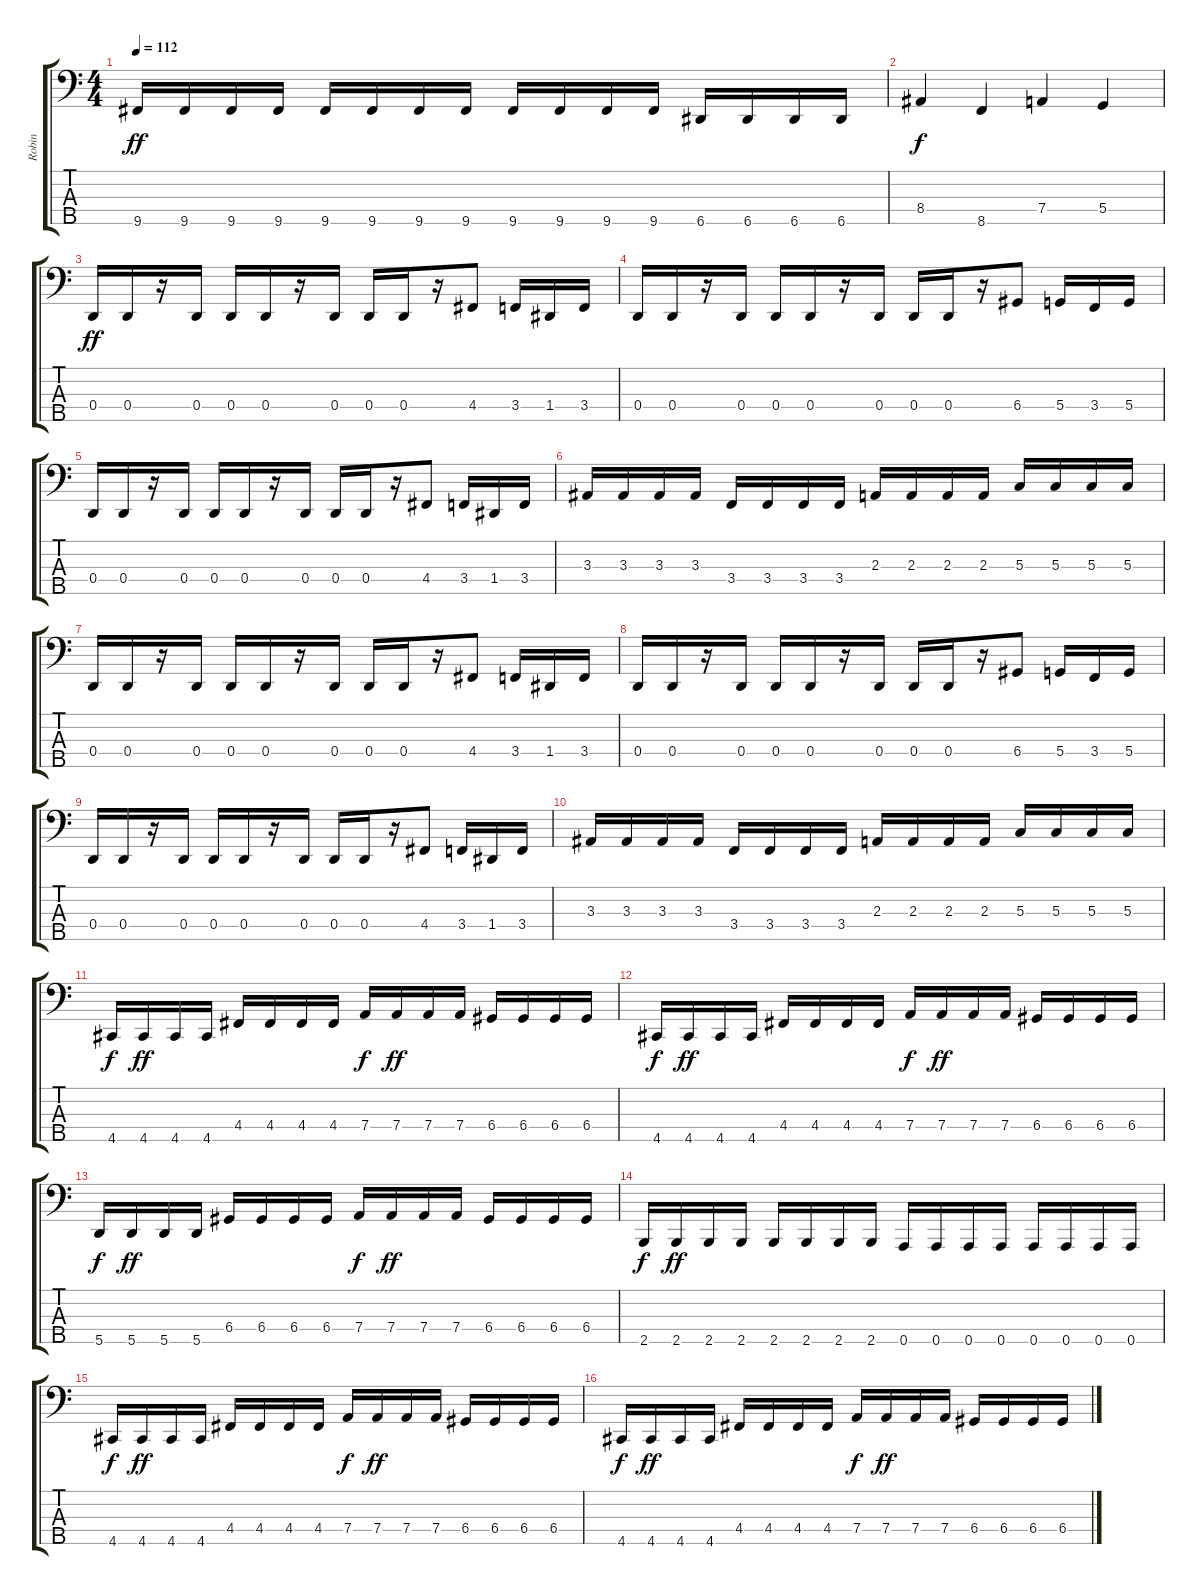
\track ("Robin" "Robin") {instrument electricbasspick}
\staff {score tabs}
\tuning (F2 C2 G1 D1 A0) {hide}
\ts (4 4)
\tempo 112
\clef f4
\ks c
9.5.16{dy ff} 9.5.16 9.5.16 9.5.16 9.5.16 9.5.16 9.5.16 9.5.16 9.5.16 9.5.16 9.5.16 9.5.16 6.5.16 6.5.16 6.5.16 6.5.16 |
8.4.4{dy f} 8.5.4 7.4.4 5.4.4 |
0.4.16{dy ff} 0.4.16 r.16 0.4.16 0.4.16 0.4.16 r.16 0.4.16 0.4.16 0.4.16 r.16 4.4.8 3.4.16 1.4.16 3.4.16 |
0.4.16 0.4.16 r.16 0.4.16 0.4.16 0.4.16 r.16 0.4.16 0.4.16 0.4.16 r.16 6.4.8 5.4.16 3.4.16 5.4.16 |
0.4.16 0.4.16 r.16 0.4.16 0.4.16 0.4.16 r.16 0.4.16 0.4.16 0.4.16 r.16 4.4.8 3.4.16 1.4.16 3.4.16 |
3.3.16 3.3.16 3.3.16 3.3.16 3.4.16 3.4.16 3.4.16 3.4.16 2.3.16 2.3.16 2.3.16 2.3.16 5.3.16 5.3.16 5.3.16 5.3.16 |
0.4.16 0.4.16 r.16 0.4.16 0.4.16 0.4.16 r.16 0.4.16 0.4.16 0.4.16 r.16 4.4.8 3.4.16 1.4.16 3.4.16 |
0.4.16 0.4.16 r.16 0.4.16 0.4.16 0.4.16 r.16 0.4.16 0.4.16 0.4.16 r.16 6.4.8 5.4.16 3.4.16 5.4.16 |
0.4.16 0.4.16 r.16 0.4.16 0.4.16 0.4.16 r.16 0.4.16 0.4.16 0.4.16 r.16 4.4.8 3.4.16 1.4.16 3.4.16 |
3.3.16 3.3.16 3.3.16 3.3.16 3.4.16 3.4.16 3.4.16 3.4.16 2.3.16 2.3.16 2.3.16 2.3.16 5.3.16 5.3.16 5.3.16 5.3.16 |
4.5.16{dy f} 4.5.16{dy ff} 4.5.16 4.5.16 4.4.16 4.4.16 4.4.16 4.4.16 7.4.16{dy f} 7.4.16{dy ff} 7.4.16 7.4.16 6.4.16 6.4.16 6.4.16 6.4.16 |
4.5.16{dy f} 4.5.16{dy ff} 4.5.16 4.5.16 4.4.16 4.4.16 4.4.16 4.4.16 7.4.16{dy f} 7.4.16{dy ff} 7.4.16 7.4.16 6.4.16 6.4.16 6.4.16 6.4.16 |
5.5.16{dy f} 5.5.16{dy ff} 5.5.16 5.5.16 6.4.16 6.4.16 6.4.16 6.4.16 7.4.16{dy f} 7.4.16{dy ff} 7.4.16 7.4.16 6.4.16 6.4.16 6.4.16 6.4.16 |
2.5.16{dy f} 2.5.16{dy ff} 2.5.16 2.5.16 2.5.16 2.5.16 2.5.16 2.5.16 0.5.16 0.5.16 0.5.16 0.5.16 0.5.16 0.5.16 0.5.16 0.5.16 |
4.5.16{dy f} 4.5.16{dy ff} 4.5.16 4.5.16 4.4.16 4.4.16 4.4.16 4.4.16 7.4.16{dy f} 7.4.16{dy ff} 7.4.16 7.4.16 6.4.16 6.4.16 6.4.16 6.4.16 |
4.5.16{dy f} 4.5.16{dy ff} 4.5.16 4.5.16 4.4.16 4.4.16 4.4.16 4.4.16 7.4.16{dy f} 7.4.16{dy ff} 7.4.16 7.4.16 6.4.16 6.4.16 6.4.16 6.4.16
